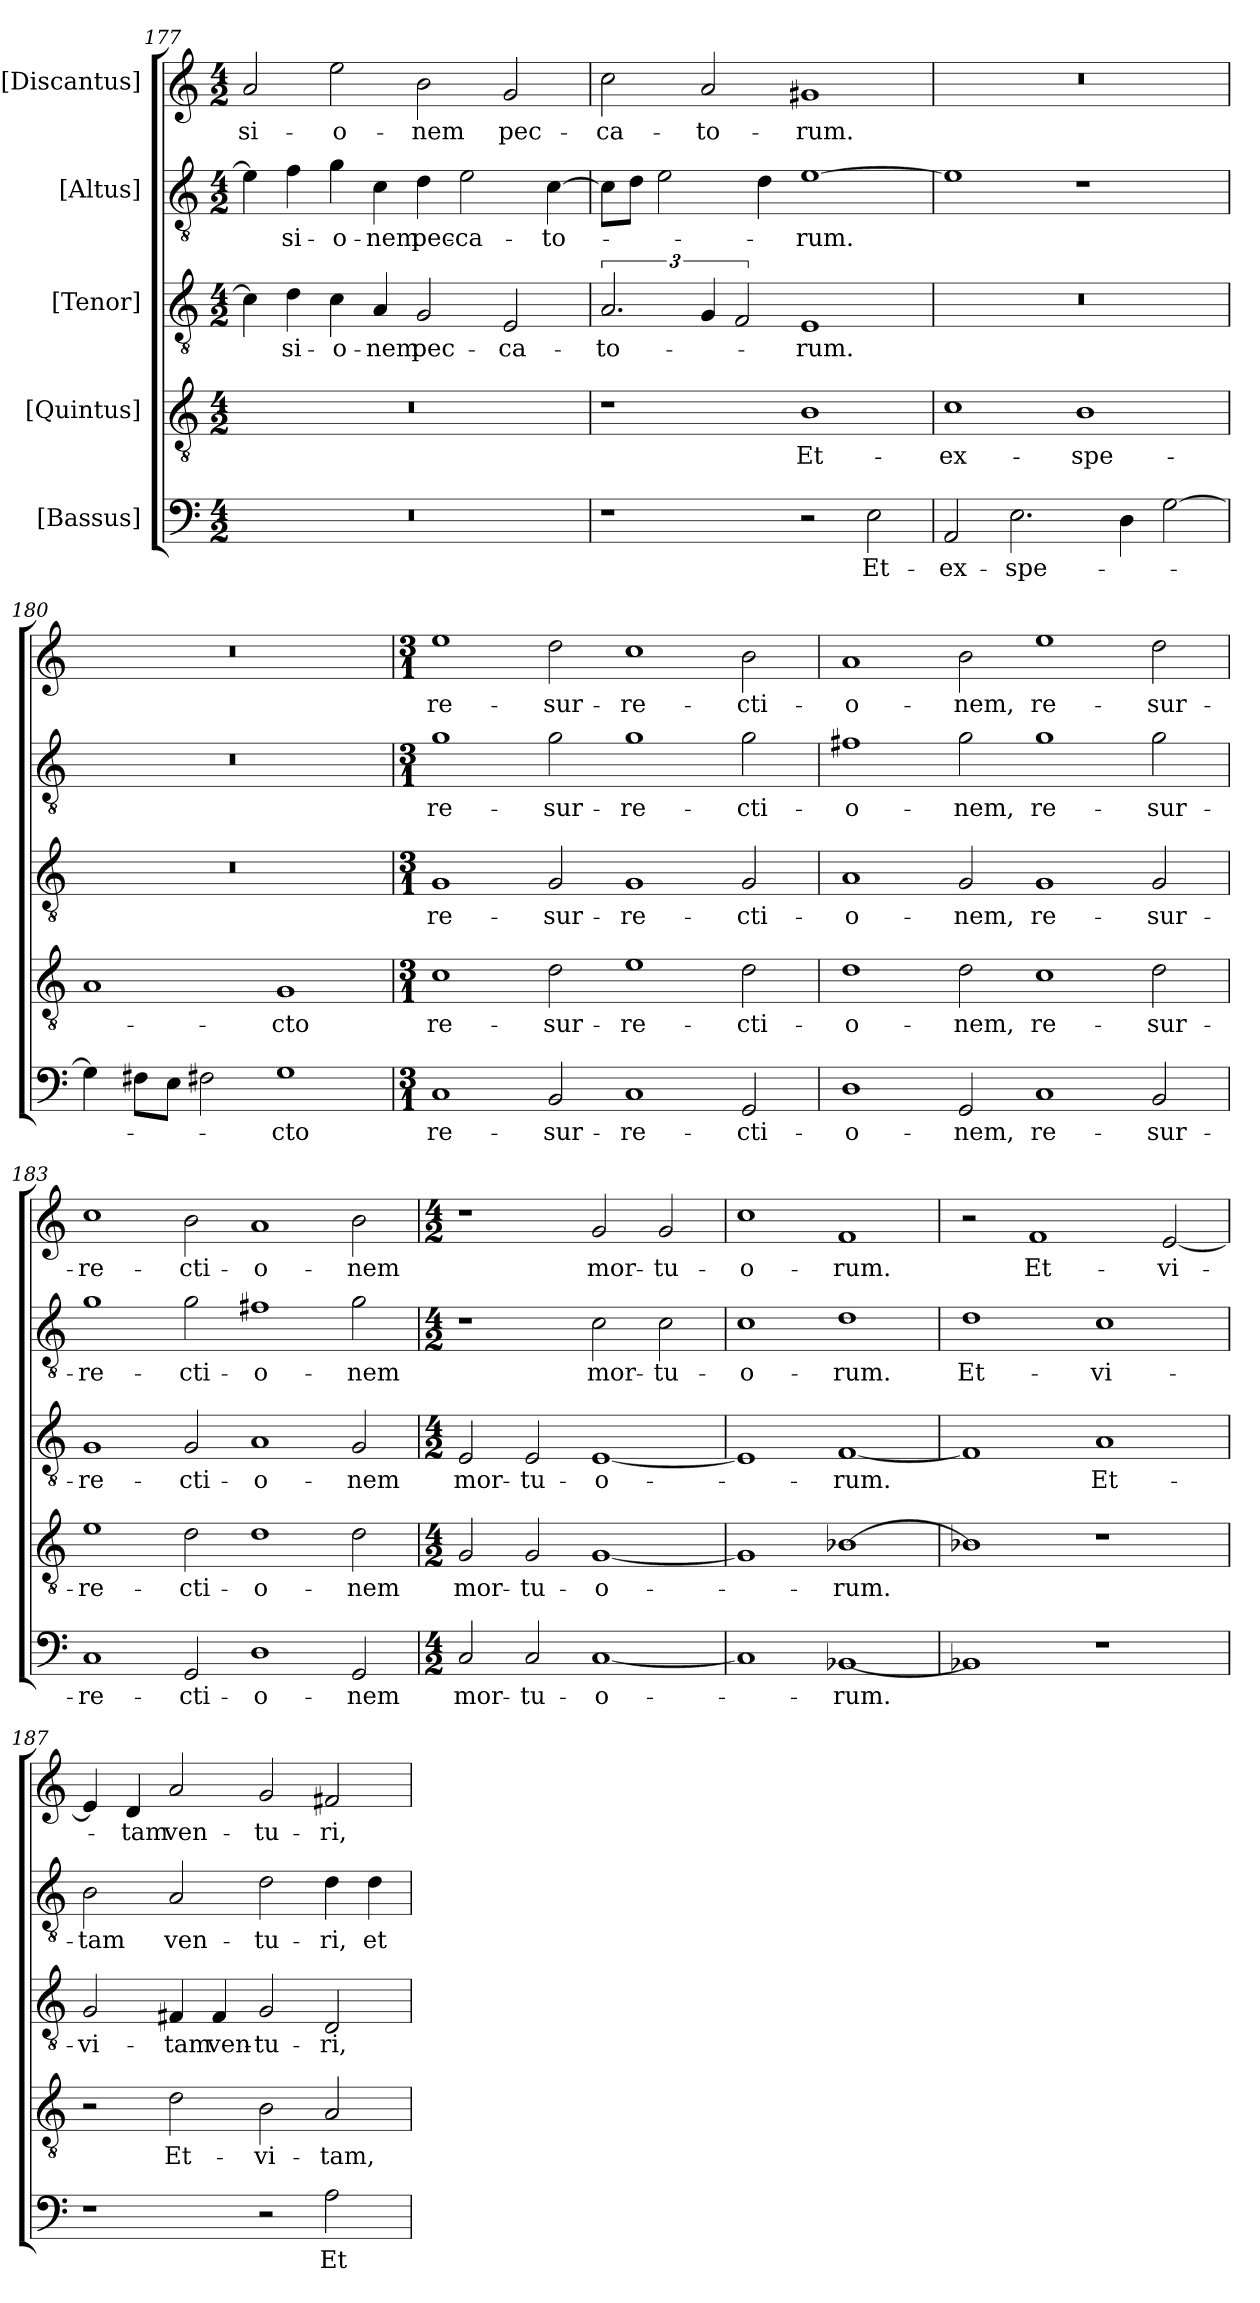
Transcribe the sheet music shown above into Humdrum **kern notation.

**kern	**text	**kern	**text	**kern	**text	**kern	**text	**kern	**text
*part5	*part5	*part4	*part4	*part3	*part3	*part2	*part2	*part1	*part1
*staff5	*staff5	*staff4	*staff4	*staff3	*staff3	*staff2	*staff2	*staff1	*staff1
*I"[Bassus]	*	*I"[Quintus]	*	*I"[Tenor]	*	*I"[Altus]	*	*I"[Discantus]	*
*clefF4	*	*clefGv2	*	*clefGv2	*	*clefGv2	*	*clefG2	*
*k[]	*	*k[]	*	*k[]	*	*k[]	*	*k[]	*
*M4/2	*	*M4/2	*	*M4/2	*	*M4/2	*	*M4/2	*
=177	=177	=177	=177	=177	=177	=177	=177	=177	=177
0r	.	0r	.	4c\]	.	4e\]	.	2a/	-si-
.	.	.	.	4d\	-si-	4f\	-si-	.	.
.	.	.	.	4c\	-o-	4g\	-o-	2ee\	-o-
.	.	.	.	4A/	-nem	4c\	-nem	.	.
.	.	.	.	2G/	pec-	4d\	pec-	2b\	-nem
.	.	.	.	.	.	2e\	-ca-	.	.
.	.	.	.	2E/	-ca-	.	.	2g/	pec-
.	.	.	.	.	.	[4c\	-to-	.	.
=178	=178	=178	=178	=178	=178	=178	=178	=178	=178
1r	.	1r	.	3.A/	-to-	8c\L]	.	2cc\	-ca-
.	.	.	.	.	.	8d\J	.	.	.
.	.	.	.	.	.	2e\	.	.	.
.	.	.	.	6G/	.	.	.	2a/	-to-
.	.	.	.	3F/	.	.	.	.	.
.	.	.	.	.	.	4d\	.	.	.
2r	.	1B\	Et-	1E/	-rum.	[1e\	-rum.	1g#X/	-rum.
2E\	Et-	.	.	.	.	.	.	.	.
=179	=179	=179	=179	=179	=179	=179	=179	=179	=179
2AA/	ex-	1c\	ex-	0r	.	1e\]	.	0r	.
2.E\	-spe-	.	.	.	.	.	.	.	.
.	.	1B\	-spe-	.	.	1r	.	.	.
4D\	.	.	.	.	.	.	.	.	.
[2G\	.	.	.	.	.	.	.	.	.
=180	=180	=180	=180	=180	=180	=180	=180	=180	=180
4G\]	.	1A/	.	0r	.	0r	.	0r	.
8F#X\L	.	.	.	.	.	.	.	.	.
8E\J	.	.	.	.	.	.	.	.	.
2F#X\	.	.	.	.	.	.	.	.	.
1G\	-cto	1G/	-cto	.	.	.	.	.	.
=181	=181	=181	=181	=181	=181	=181	=181	=181	=181
*M3/1	*	*M3/1	*	*M3/1	*	*M3/1	*	*M3/1	*
1C/	re-	1c\	re-	1G/	re-	1g\	re-	1ee\	re-
2BB/	-sur-	2d\	-sur-	2G/	-sur-	2g\	-sur-	2dd\	-sur-
1C/	-re-	1e\	-re-	1G/	-re-	1g\	-re-	1cc\	-re-
2GG/	-cti-	2d\	-cti-	2G/	-cti-	2g\	-cti-	2b\	-cti-
=182	=182	=182	=182	=182	=182	=182	=182	=182	=182
1D\	-o-	1d\	-o-	1A/	-o-	1f#X\	-o-	1a/	-o-
2GG/	-nem,	2d\	-nem,	2G/	-nem,	2g\	-nem,	2b\	-nem,
1C/	re-	1c\	re-	1G/	re-	1g\	re-	1ee\	re-
2BB/	-sur-	2d\	-sur-	2G/	-sur-	2g\	-sur-	2dd\	-sur-
=183	=183	=183	=183	=183	=183	=183	=183	=183	=183
1C/	-re-	1e\	-re-	1G/	-re-	1g\	-re-	1cc\	-re-
2GG/	-cti-	2d\	-cti-	2G/	-cti-	2g\	-cti-	2b\	-cti-
1D\	-o-	1d\	-o-	1A/	-o-	1f#X\	-o-	1a/	-o-
2GG/	-nem	2d\	-nem	2G/	-nem	2g\	-nem	2b\	-nem
=184	=184	=184	=184	=184	=184	=184	=184	=184	=184
*M4/2	*	*M4/2	*	*M4/2	*	*M4/2	*	*M4/2	*
2C/	mor-	2G/	mor-	2E/	mor-	1r	.	1r	.
2C/	-tu-	2G/	-tu-	2E/	-tu-	.	.	.	.
[1C/	-o-	[1G/	-o-	[1E/	-o-	2c\	mor-	2g/	mor-
.	.	.	.	.	.	2c\	-tu-	2g/	-tu-
=185	=185	=185	=185	=185	=185	=185	=185	=185	=185
1C/]	.	1G/]	.	1E/]	.	1c\	-o-	1cc\	-o-
[1BB-X/	-rum.	[1B-X\	-rum.	[1F/	-rum.	1d\	-rum.	1f/	-rum.
=186	=186	=186	=186	=186	=186	=186	=186	=186	=186
1BB-X/]	.	1B-X\]	.	1F/]	.	1d\	Et-	2r	.
.	.	.	.	.	.	.	.	1f/	Et-
1r	.	1r	.	1A/	Et-	1c\	vi-	.	.
.	.	.	.	.	.	.	.	[2e/	vi-
=187	=187	=187	=187	=187	=187	=187	=187	=187	=187
1r	.	2r	.	2G/	vi-	2B\	-tam	4e/]	.
.	.	.	.	.	.	.	.	4d/	-tam
.	.	2d\	Et-	4F#X/	-tam	2A/	ven-	2a/	ven-
.	.	.	.	4F#/	ven-	.	.	.	.
2r	.	2B\	vi-	2G/	-tu-	2d\	-tu-	2g/	-tu-
2A\	Et-	2A/	-tam,	2D/	-ri,	4d\	-ri,	2f#X/	-ri,
.	.	.	.	.	.	4d\	et-	.	.
=	=	=	=	=	=	=	=	=	=
*-	*-	*-	*-	*-	*-	*-	*-	*-	*-
